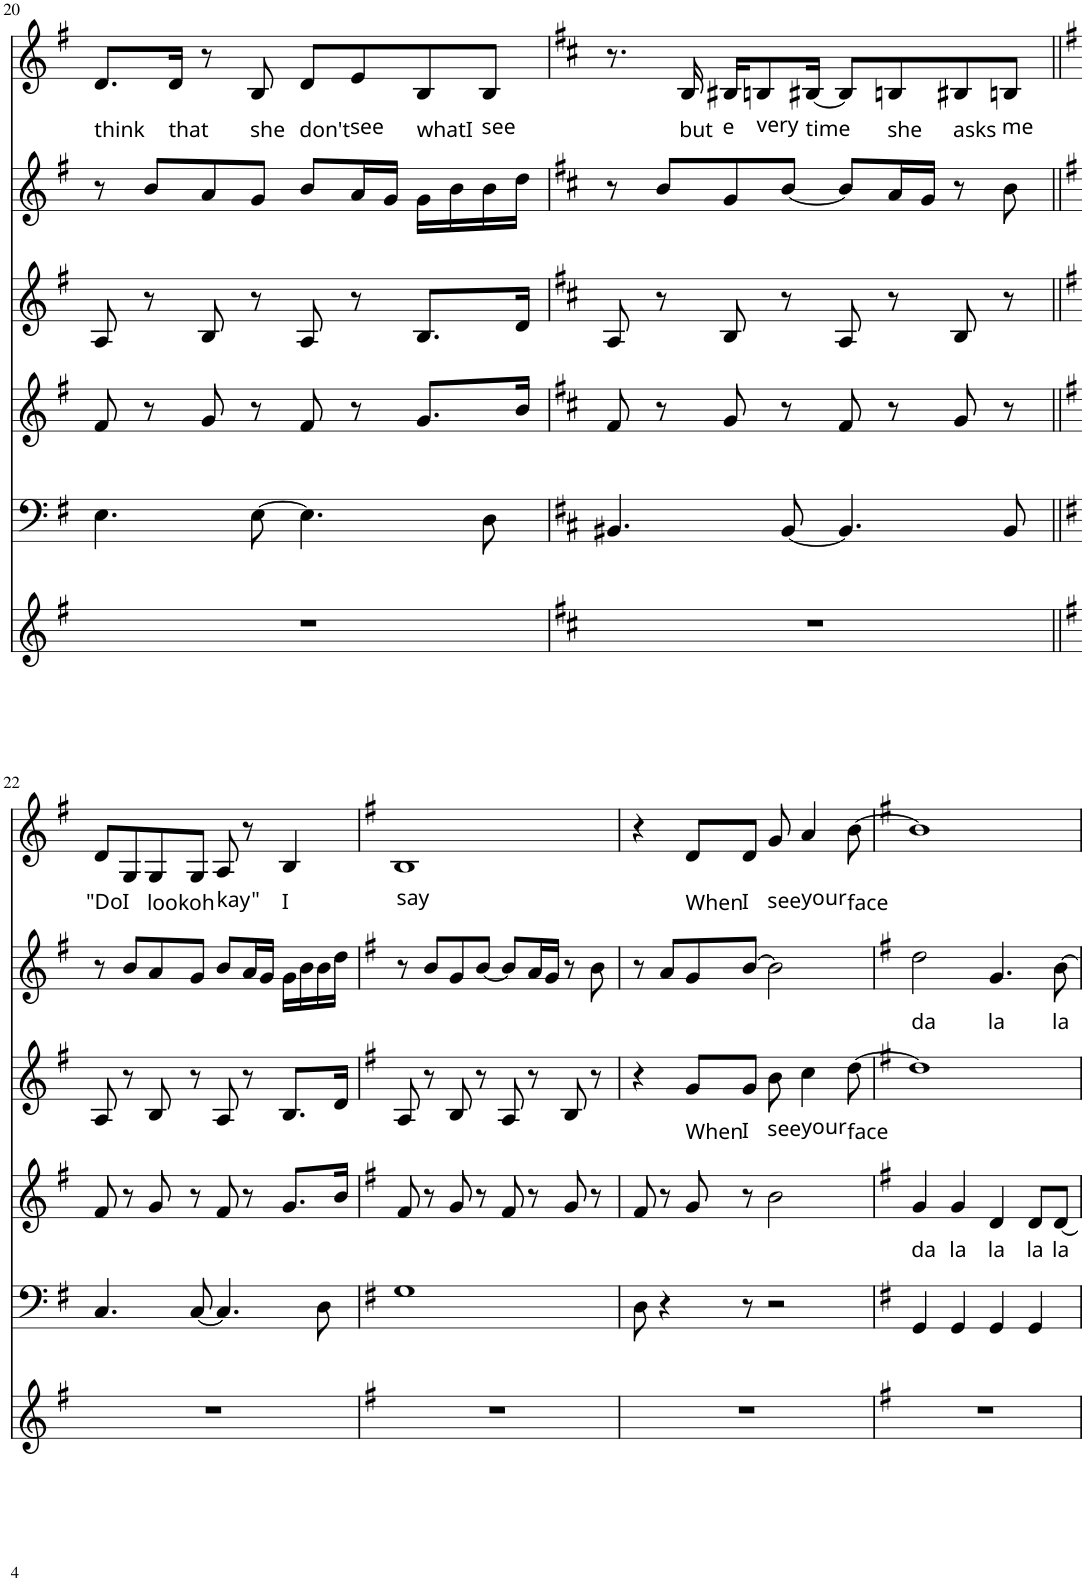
**kern	**kern	**kern	**text	**kern	**text	**kern	**text	**kern	**text
*part6	*part5	*part4	*part4	*part3	*part3	*part2	*part2	*part1	*part1
*staff6	*staff5	*staff4	*staff4	*staff3	*staff3	*staff2	*staff2	*staff1	*staff1
*I"Alto	*I"Alto	*I"Mezzosoprano	*	*I"Soprano	*	*I"Alto/Lead 2	*	*I"Lead	*
!!LO:PB:g=z
*clefG2	*clefF4	*clefG2	*	*clefG2	*	*clefG2	*	*clefG2	*
*k[f#]	*k[f#]	*k[f#]	*	*k[f#]	*	*k[f#]	*	*k[f#]	*
*M4/4	*M4/4	*M4/4	*	*M4/4	*	*M4/4	*	*M4/4	*
=20	=20	=20	=20	=20	=20	=20	=20	=20	=20
!	!	!	!	!	!	!	!	!	!LO:LY:b
1r	4.E\	8f#/	.	8A/	.	8r	.	8.d/L	think
.	.	8r	.	8r	.	8b/L	.	.	.
!	!	!	!	!	!	!	!	!	!LO:LY:b
.	.	.	.	.	.	.	.	16d/JL	that
.	.	8g/	.	8B/	.	8a/	.	8r	.
!	!	!	!	!	!	!	!	!	!LO:LY:b
.	[8E\	8r	.	8r	.	8g/J	.	8B/	she
!	!	!	!	!	!	!	!	!	!LO:LY:b
.	4.E\]	8f#/	.	8A/	.	8b/L	.	8d/L	don't
!	!	!	!	!	!	!	!	!	!LO:LY:b
.	.	8r	.	8r	.	16a/L	.	8e/	see
.	.	.	.	.	.	16g/JJ	.	.	.
!	!	!	!	!	!	!	!	!	!LO:LY:b
.	.	8.g/L	.	8.B/L	.	16g\LL	.	8B/	whatI
.	.	.	.	.	.	16b\	.	.	.
!	!	!	!	!	!	!	!	!	!LO:LY:b
.	8D\	.	.	.	.	16b\	.	8B/J	see
.	.	16b/Jk	.	16d/Jk	.	16dd\JJ	.	.	.
=21	=21	=21	=21	=21	=21	=21	=21	=21	=21
*k[f#c#]	*k[f#c#]	*k[f#c#]	*	*k[f#c#]	*	*k[f#c#]	*	*k[f#c#]	*
1r	4.BB#X/	8f#/	.	8A/	.	8r	.	8.r	.
.	.	8r	.	8r	.	8b/L	.	.	.
!	!	!	!	!	!	!	!	!	!LO:LY:b
.	.	.	.	.	.	.	.	16B/	but
!	!	!	!	!	!	!	!	!	!LO:LY:b
.	.	8g/	.	8B/	.	8g/	.	16B#X/KL	e
!	!	!	!	!	!	!	!	!	!LO:LY:b
.	.	.	.	.	.	.	.	8Bn/	very
.	[8BB#/	8r	.	8r	.	[8b/J	.	.	.
!	!	!	!	!	!	!	!	!	!LO:LY:b
.	.	.	.	.	.	.	.	[16B#X/JL	time
.	4.BB#/]	8f#/	.	8A/	.	8b/L]	.	8B#/L]	.
!	!	!	!	!	!	!	!	!	!LO:LY:b
.	.	8r	.	8r	.	16a/L	.	8Bn/	she
.	.	.	.	.	.	16g/JJ	.	.	.
!	!	!	!	!	!	!	!	!	!LO:LY:b
.	.	8g/	.	8B/	.	8r	.	8B#X/	asks
!	!	!	!	!	!	!	!	!	!LO:LY:b
.	8BB#/	8r	.	8r	.	8b\	.	8Bn/J	me
!!LO:LB:g=z
=22||	=22||	=22||	=22||	=22||	=22||	=22||	=22||	=22||	=22||
*k[f#]	*k[f#]	*k[f#]	*	*k[f#]	*	*k[f#]	*	*k[f#]	*
!	!	!	!	!	!	!	!	!	!LO:LY:b
1r	4.C/	8f#/	.	8A/	.	8r	.	8d/L	"Do
!	!	!	!	!	!	!	!	!	!LO:LY:b
.	.	8r	.	8r	.	8b/L	.	8G/	I
!	!	!	!	!	!	!	!	!	!LO:LY:b
.	.	8g/	.	8B/	.	8a/	.	8G/	look
!	!	!	!	!	!	!	!	!	!LO:LY:b
.	[8C/	8r	.	8r	.	8g/J	.	8G/J	oh
!	!	!	!	!	!	!	!	!	!LO:LY:b
.	4.C/]	8f#/	.	8A/	.	8b/L	.	8A/	kay"
.	.	8r	.	8r	.	16a/L	.	8r	.
.	.	.	.	.	.	16g/JJ	.	.	.
!	!	!	!	!	!	!	!	!	!LO:LY:b
.	.	8.g/L	.	8.B/L	.	16g\LL	.	4B/	I
.	.	.	.	.	.	16b\	.	.	.
.	8D\	.	.	.	.	16b\	.	.	.
.	.	16b/Jk	.	16d/Jk	.	16dd\JJ	.	.	.
=23	=23	=23	=23	=23	=23	=23	=23	=23	=23
*k[f#]	*k[f#]	*k[f#]	*	*k[f#]	*	*k[f#]	*	*k[f#]	*
!	!	!	!	!	!	!	!	!	!LO:LY:b
1r	1G	8f#/	.	8A/	.	8r	.	1B	say
.	.	8r	.	8r	.	8b/L	.	.	.
.	.	8g/	.	8B/	.	8g/	.	.	.
.	.	8r	.	8r	.	[8b/J	.	.	.
.	.	8f#/	.	8A/	.	8b/L]	.	.	.
.	.	8r	.	8r	.	16a/L	.	.	.
.	.	.	.	.	.	16g/JJ	.	.	.
.	.	8g/	.	8B/	.	8r	.	.	.
.	.	8r	.	8r	.	8b\	.	.	.
=24	=24	=24	=24	=24	=24	=24	=24	=24	=24
1r	8D\	8f#/	.	4r	.	8r	.	4r	.
.	4r	8r	.	.	.	8a/L	.	.	.
!	!	!	!	!	!LO:LY:b	!	!	!	!LO:LY:b
.	.	8g/	.	8g/L	When	8g/	.	8d/L	When
!	!	!	!	!	!LO:LY:b	!	!	!	!LO:LY:b
.	8r	8r	.	8g/J	I	[8b/J	.	8d/J	I
!	!	!	!	!	!LO:LY:b	!	!	!	!LO:LY:b
.	2r	2b\	.	8b\	see	2b\]	.	8g/	see
!	!	!	!	!	!LO:LY:b	!	!	!	!LO:LY:b
.	.	.	.	4cc\	your	.	.	4a/	your
!	!	!	!	!	!LO:LY:b	!	!	!	!LO:LY:b
.	.	.	.	[8dd\	face	.	.	[8b\	face
=25	=25	=25	=25	=25	=25	=25	=25	=25	=25
*k[f#]	*k[f#]	*k[f#]	*	*k[f#]	*	*k[f#]	*	*k[f#]	*
!	!	!	!LO:LY:b	!	!	!	!LO:LY:b	!	!
1r	4GG/	4g/	da	1dd]	.	2dd\	da	1b]	.
!	!	!	!LO:LY:b	!	!	!	!	!	!
.	4GG/	4g/	la	.	.	.	.	.	.
!	!	!	!LO:LY:b	!	!	!	!LO:LY:b	!	!
.	4GG/	4d/	la	.	.	4.g/	la	.	.
!	!	!	!LO:LY:b	!	!	!	!	!	!
.	4GG/	8d/L	la	.	.	.	.	.	.
!	!	!	!LO:LY:b	!	!	!	!LO:LY:b	!	!
.	.	[8d/J	la	.	.	[8b\	la	.	.
=	=	=	=	=	=	=	=	=	=
*-	*-	*-	*-	*-	*-	*-	*-	*-	*-
